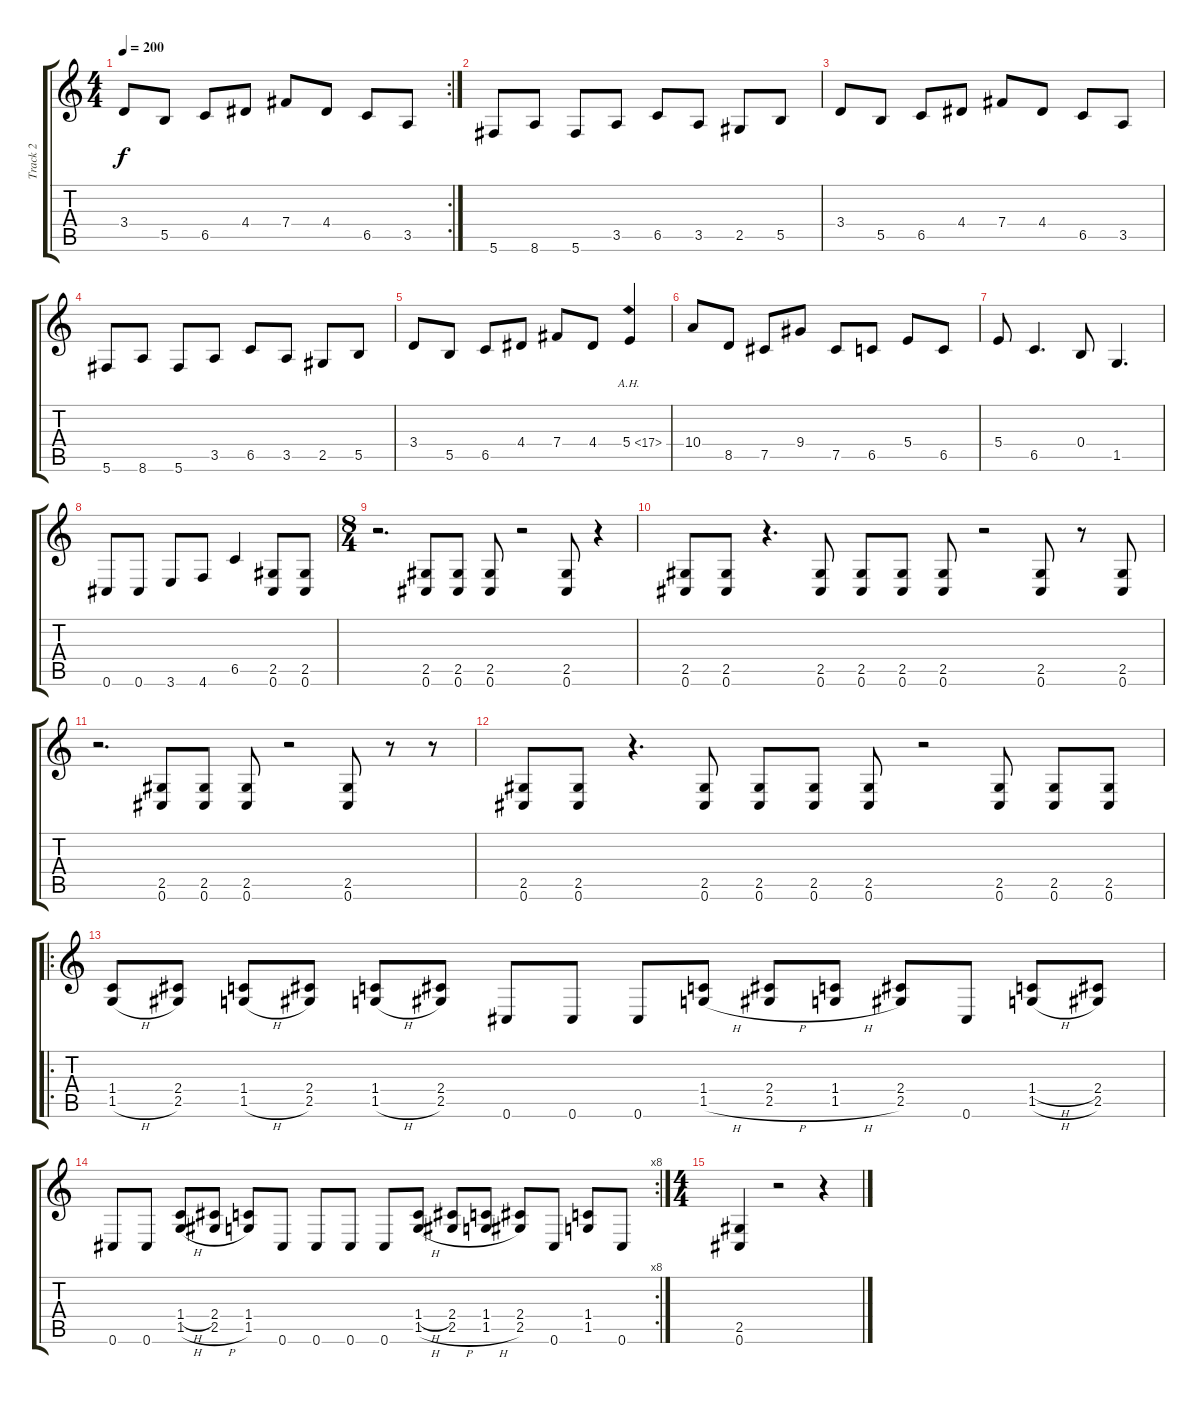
\track ("Track 2" "Track 2") {instrument distortionguitar}
\staff {score tabs}
\tuning (Db4 Ab3 E3 B2 Gb2 Db2) {hide}
\rc 2
\ts (4 4)
\tempo 200
\clef g2
\ks c
3.4.8{dy f} 5.5.8 6.5.8 4.4.8 7.4.8 4.4.8 6.5.8 3.5.8 |
5.6.8 8.6.8 5.6.8 3.5.8 6.5.8 3.5.8 2.5.8 5.5.8 |
3.4.8 5.5.8 6.5.8 4.4.8 7.4.8 4.4.8 6.5.8 3.5.8 |
5.6.8 8.6.8 5.6.8 3.5.8 6.5.8 3.5.8 2.5.8 5.5.8 |
3.4.8 5.5.8 6.5.8 4.4.8 7.4.8 4.4.8 5.4{ah 12}.4 |
10.4.8 8.5.8 7.5.8 9.4.8 7.5.8 6.5.8 5.4.8 6.5.8 |
5.4.8 6.5.4{d} 0.4.8 1.5.4{d} |
0.6.8 0.6.8 3.6.8 4.6.8 6.5.4 (2.5 0.6).8 (2.5 0.6).8 |
\ts (8 4)
r.2{d} (2.5 0.6).8 (2.5 0.6).8 (2.5 0.6).8 r.2 (2.5 0.6).8 r.4 |
(2.5 0.6).8 (2.5 0.6).8 r.4{d} (2.5 0.6).8 (2.5 0.6).8 (2.5 0.6).8 (2.5 0.6).8 r.2 (2.5 0.6).8 r.8 (2.5 0.6).8 |
r.2{d} (2.5 0.6).8 (2.5 0.6).8 (2.5 0.6).8 r.2 (2.5 0.6).8 r.8 r.8 |
(2.5 0.6).8 (2.5 0.6).8 r.4{d} (2.5 0.6).8 (2.5 0.6).8 (2.5 0.6).8 (2.5 0.6).8 r.2 (2.5 0.6).8 (2.5 0.6).8 (2.5 0.6).8 |
\ro
(1.4 1.5{h}).8 (2.4 2.5).8 (1.4 1.5{h}).8 (2.4 2.5).8 (1.4 1.5{h}).8 (2.4 2.5).8 0.6.8 0.6.8 0.6.8 (1.4 1.5{h}).8 (2.4 2.5{h}).8 (1.4 1.5{h}).8 (2.4 2.5).8 0.6.8 (1.4{h} 1.5{h}).8 (2.4 2.5).8 |
\rc 8
0.6.8 0.6.8 (1.4{h} 1.5{h}).8 (2.4 2.5{h}).8 (1.4 1.5).8 0.6.8 0.6.8 0.6.8 0.6.8 (1.4{h} 1.5{h}).8 (2.4 2.5{h}).8 (1.4 1.5{h}).8 (2.4 2.5).8 0.6.8 (1.4 1.5).8 0.6.8 |
\ts (4 4)
(2.5 0.6).4 r.2 r.4
